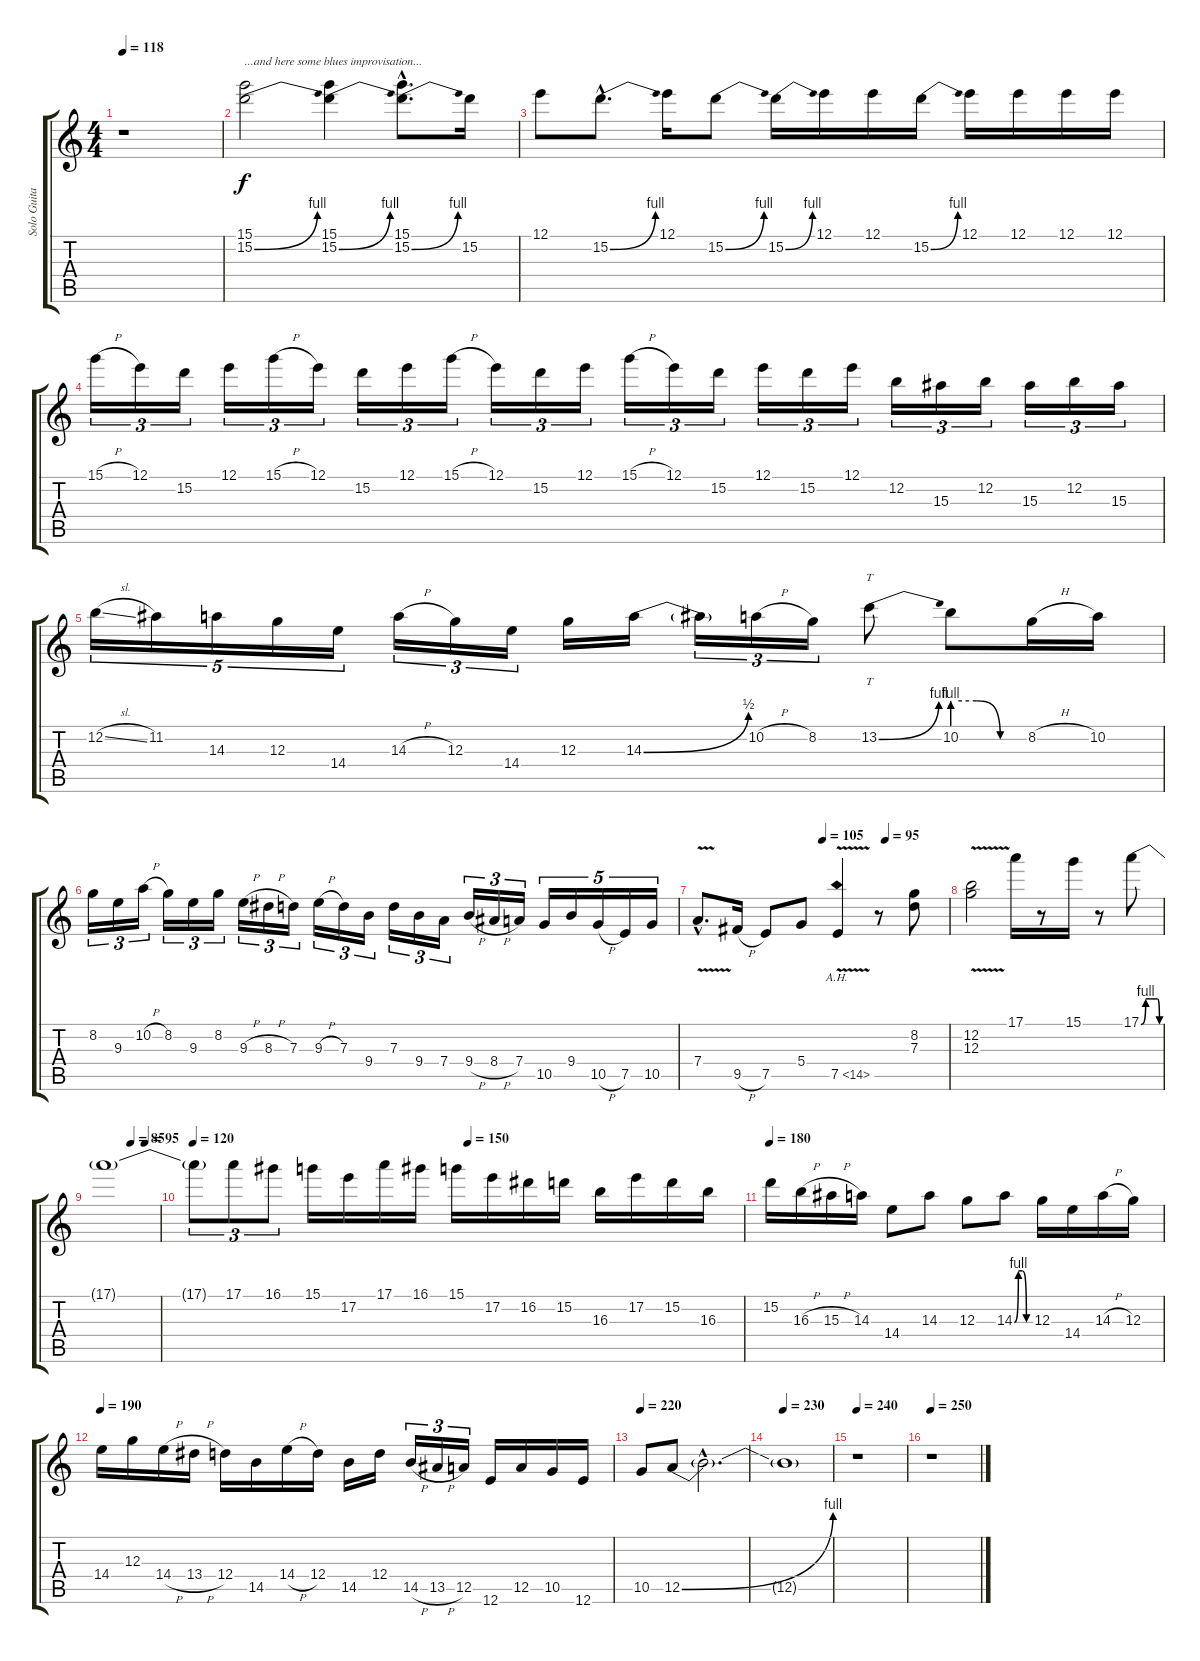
\track ("Solo Guitar" "Solo Guita") {instrument overdrivenguitar}
\staff {score tabs}
\tuning (E4 B3 G3 D3 A2 E2) {hide}
\ts (4 4)
\tempo 118
\clef g2
\ks c
r.1{dy f} |
(15.1 15.2{be (bend 0 0 60 4)}).2{txt "...and here some blues improvisation..."} (15.1 15.2{be (bend 0 0 60 4)}).4 (15.1{hac} 15.2{be (bend 0 0 60 4) hac}).8{d} 15.2.16 |
12.1.8 15.2{be (bend 0 0 60 4) hac}.8{d} 12.1.16 15.2{be (bend 0 0 60 4)}.8 15.2{be (bend 0 0 60 4)}.16 12.1.16 12.1.16 15.2{be (bend 0 0 60 4)}.16 12.1.16 12.1.16 12.1.16 12.1.16 |
15.1{h}.16{tu (3 2)} 12.1.16{tu (3 2)} 15.2.16{tu (3 2)} 12.1.16{tu (3 2)} 15.1{h}.16{tu (3 2)} 12.1.16{tu (3 2)} 15.2.16{tu (3 2)} 12.1.16{tu (3 2)} 15.1{h}.16{tu (3 2)} 12.1.16{tu (3 2)} 15.2.16{tu (3 2)} 12.1.16{tu (3 2)} 15.1{h}.16{tu (3 2)} 12.1.16{tu (3 2)} 15.2.16{tu (3 2)} 12.1.16{tu (3 2)} 15.2.16{tu (3 2)} 12.1.16{tu (3 2)} 12.2.16{tu (3 2)} 15.3.16{tu (3 2)} 12.2.16{tu (3 2)} 15.3.16{tu (3 2)} 12.2.16{tu (3 2)} 15.3.16{tu (3 2)} |
12.2{sl}.16{tu (5 4)} 11.2.16{tu (5 4)} 14.3.16{tu (5 4)} 12.3.16{tu (5 4)} 14.4.16{tu (5 4)} 14.3{h}.16{tu (3 2)} 12.3.16{tu (3 2)} 14.4.16{tu (3 2)} 12.3.16 14.3{be (bend 0 0 60 2)}.16 14.3{t}.16{tu (3 2)} 10.2{h}.16{tu (3 2)} 8.2.16{tu (3 2)} 13.2{be (bend 0 0 60 4)}.8{tt} 10.2{be (custom 0 4 20 4 40 0 60 0)}.8 8.2{h}.16 10.2.16 |
8.2.16{tu (3 2)} 9.3.16{tu (3 2)} 10.2{h}.16{tu (3 2)} 8.2.16{tu (3 2)} 9.3.16{tu (3 2)} 8.2.16{tu (3 2)} 9.3{h}.16{tu (3 2)} 8.3{h}.16{tu (3 2)} 7.3.16{tu (3 2)} 9.3{h}.16{tu (3 2)} 7.3.16{tu (3 2)} 9.4.16{tu (3 2)} 7.3.16{tu (3 2)} 9.4.16{tu (3 2)} 7.4.16{tu (3 2)} 9.4{h}.16{tu (3 2)} 8.4{h}.16{tu (3 2)} 7.4.16{tu (3 2)} 10.5.16{tu (5 4)} 9.4.16{tu (5 4)} 10.5{h}.16{tu (5 4)} 7.5.16{tu (5 4)} 10.5.16{tu (5 4)} |
\tempo (105 0.5)
\tempo (95 0.75)
7.4{v hac}.8{d} 9.5{h}.16 7.5.8 5.4.8 7.5{ah 7 v}.4 r.8 (8.2 7.3).8 |
(12.2 12.3{v}).2 17.1.16 r.8 15.1.16 r.8 17.1{be (custom 0 0 15 4 30 4 53 4 60 0)}.8 |
\tempo (85 0.5)
\tempo (95 0.75)
17.1{t}.1 |
\tempo 120
\tempo (150 0.5)
17.1{t}.8{tu (3 2)} 17.1.8{tu (3 2)} 16.1.8{tu (3 2)} 15.1.16 17.2.16 17.1.16 16.1.16 15.1.16 17.2.16 16.2.16 15.2.16 16.3.16 17.2.16 15.2.16 16.3.16 |
\tempo 180
15.2.16 16.3{h}.16 15.3{h}.16 14.3.16 14.4.8 14.3.8 12.3.8 14.3{be (custom 0 0 15 4 30 4 45 0 60 0)}.8 12.3.16 14.4.16 14.3{h}.16 12.3.16 |
\tempo 190
14.4.16 12.3.16 14.4{h}.16 13.4{h}.16 12.4.16 14.5.16 14.4{h}.16 12.4.16 14.5.16 12.4.16 14.5{h}.16{tu (3 2)} 13.5{h}.16{tu (3 2)} 12.5.16{tu (3 2)} 12.6.16 12.5.16 10.5.16 12.6.16 |
\tempo 220
10.5.8 12.5{be (bend 0 0 60 4)}.8 12.5{hac t}.2{d} |
\tempo 230
12.5{t}.1 |
\tempo 240
r.1 |
\tempo 250
r.1
